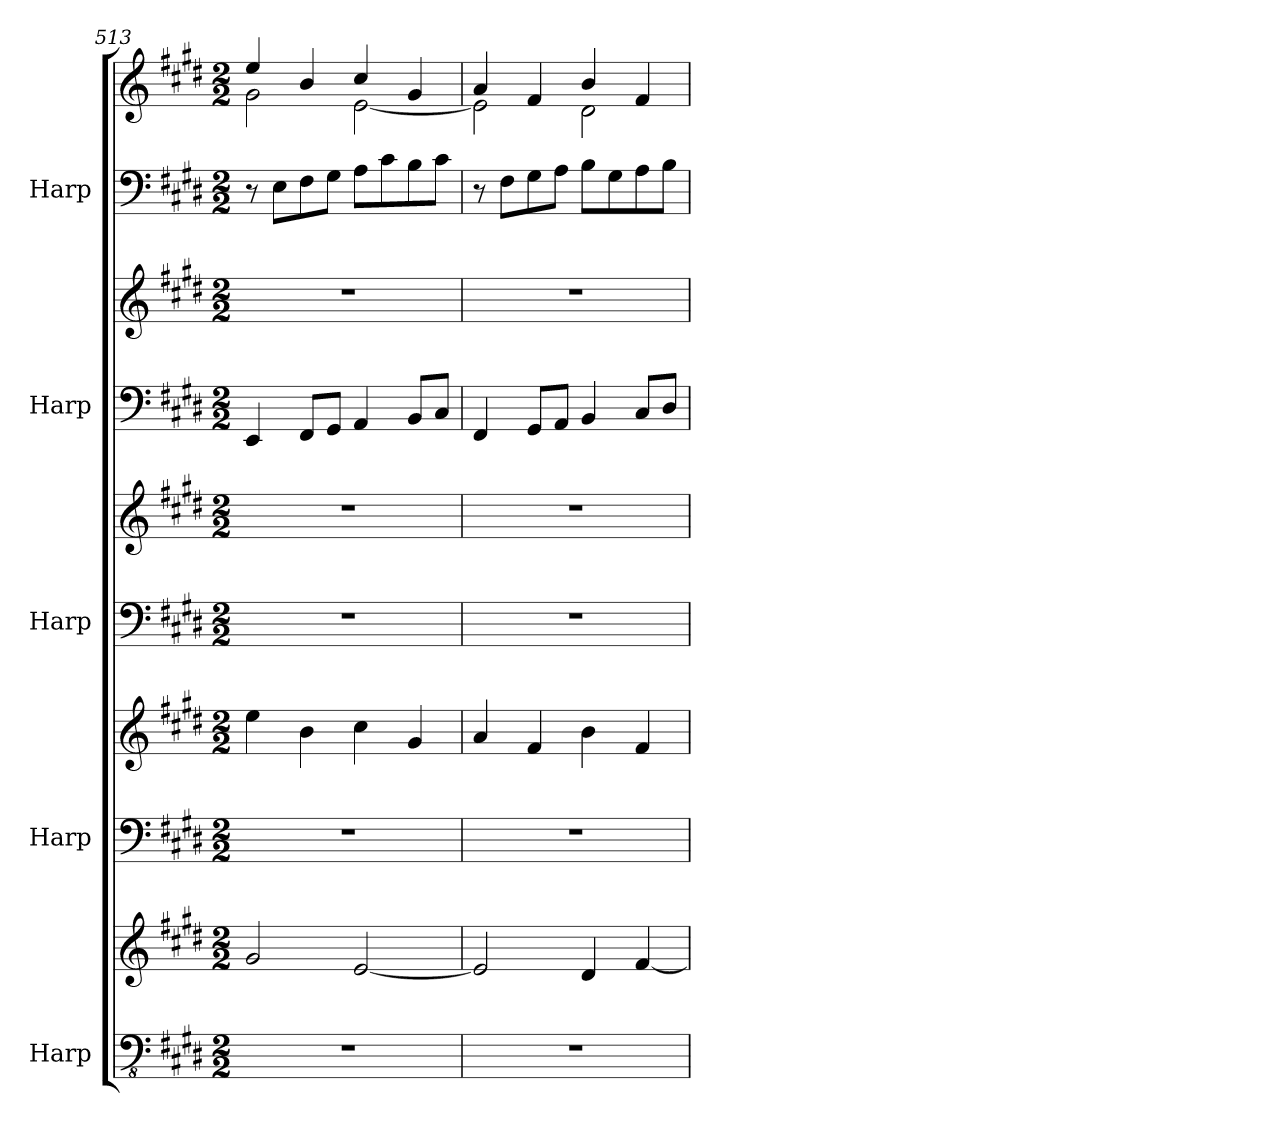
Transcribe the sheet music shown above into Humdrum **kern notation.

**kern	**kern	**kern	**kern	**kern	**kern	**kern	**kern	**kern	**kern
*part5	*part5	*part4	*part4	*part3	*part3	*part2	*part2	*part1	*part1
*staff10	*staff9	*staff8	*staff7	*staff6	*staff5	*staff4	*staff3	*staff2	*staff1
*I"Harp	*	*I"Harp	*	*I"Harp	*	*I"Harp	*	*I"Harp	*
*I'Hp	*	*I'Hp	*	*I'Hp	*	*I'Hp	*	*I'Hp	*
*clefFv4	*clefG2	*clefF4	*clefG2	*clefF4	*clefG2	*clefF4	*clefG2	*clefF4	*clefG2
*k[f#c#g#d#]	*k[f#c#g#d#]	*k[f#c#g#d#]	*k[f#c#g#d#]	*k[f#c#g#d#]	*k[f#c#g#d#]	*k[f#c#g#d#]	*k[f#c#g#d#]	*k[f#c#g#d#]	*k[f#c#g#d#]
*M2/2	*M2/2	*M2/2	*M2/2	*M2/2	*M2/2	*M2/2	*M2/2	*M2/2	*M2/2
=513	=513	=513	=513	=513	=513	=513	=513	=513	=513
*	*	*	*	*	*	*	*	*	*^
1r	2g#/	1r	4ee\	1r	1r	4EE/	1r	8r	4ee/	2g#\
.	.	.	.	.	.	.	.	8E\L	.	.
.	.	.	4b\	.	.	8FF#/L	.	8F#\	4b/	.
.	.	.	.	.	.	8GG#/J	.	8G#\J	.	.
.	[2e/	.	4cc#\	.	.	4AA/	.	8A\L	4cc#/	[2e\
.	.	.	.	.	.	.	.	8c#\	.	.
.	.	.	4g#/	.	.	8BB/L	.	8B\	4g#/	.
.	.	.	.	.	.	8C#/J	.	8c#\J	.	.
=514	=514	=514	=514	=514	=514	=514	=514	=514	=514	=514
1r	2e/]	1r	4a/	1r	1r	4FF#/	1r	8r	4a/	2e\]
.	.	.	.	.	.	.	.	8F#\L	.	.
.	.	.	4f#/	.	.	8GG#/L	.	8G#\	4f#/	.
.	.	.	.	.	.	8AA/J	.	8A\J	.	.
.	4d#/	.	4b\	.	.	4BB/	.	8B\L	4b/	2d#\
.	.	.	.	.	.	.	.	8G#\	.	.
.	[4f#/	.	4f#/	.	.	8C#/L	.	8A\	4f#/	.
.	.	.	.	.	.	8D#/J	.	8B\J	.	.
*	*	*	*	*	*	*	*	*	*v	*v
=	=	=	=	=	=	=	=	=	=
*-	*-	*-	*-	*-	*-	*-	*-	*-	*-
